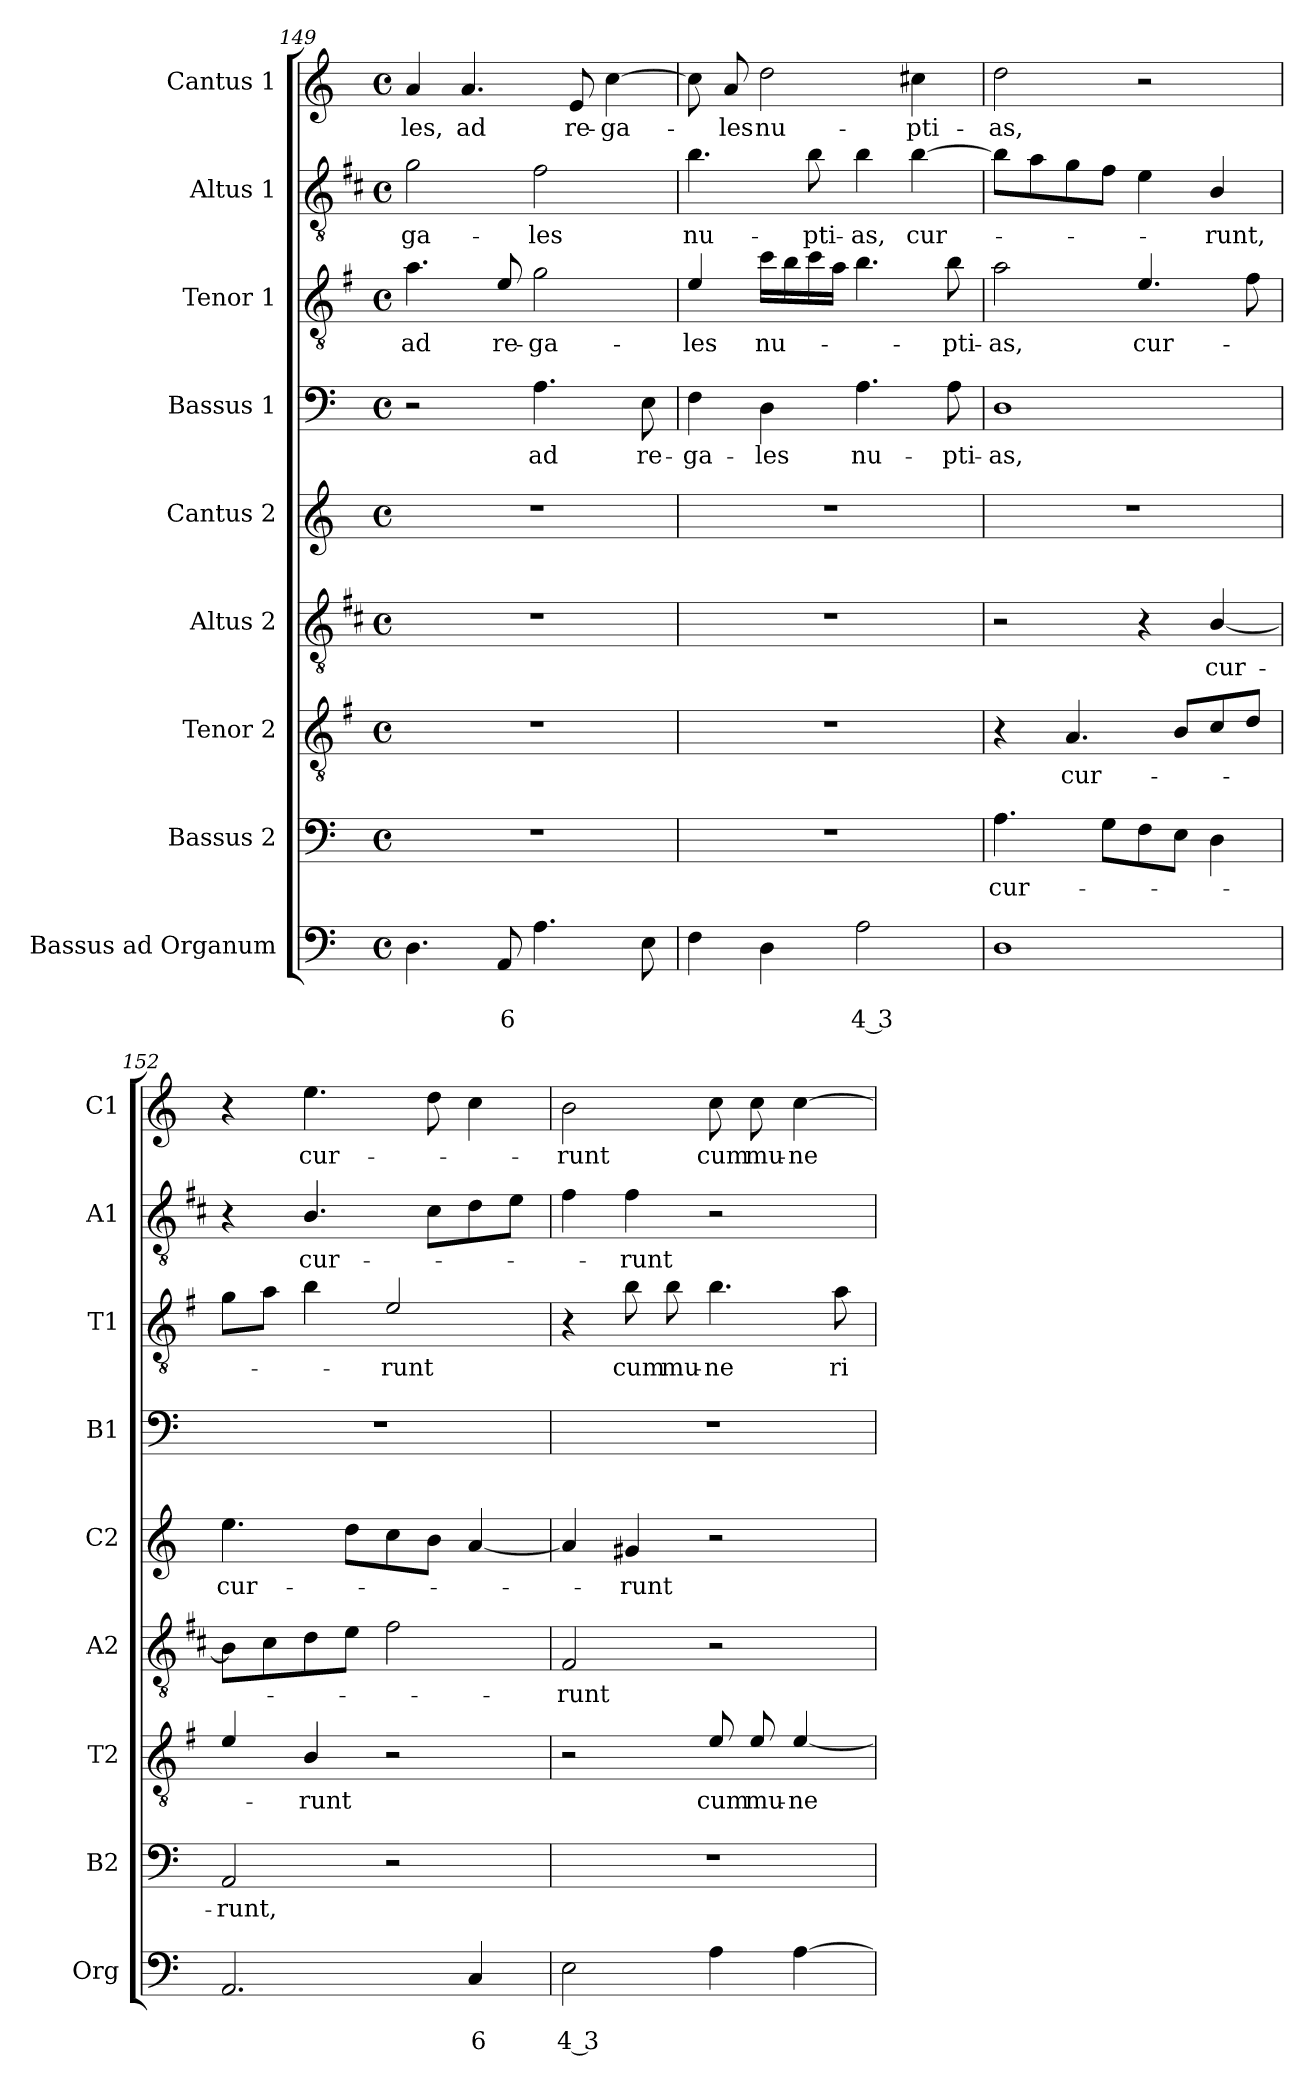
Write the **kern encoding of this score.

**kern	**text	**text	**kern	**text	**kern	**text	**kern	**text	**kern	**text	**kern	**text	**kern	**text	**kern	**text	**kern	**text
*part9	*part9	*part9	*part8	*part8	*part7	*part7	*part6	*part6	*part5	*part5	*part4	*part4	*part3	*part3	*part2	*part2	*part1	*part1
*staff9	*staff9	*staff9	*staff8	*staff8	*staff7	*staff7	*staff6	*staff6	*staff5	*staff5	*staff4	*staff4	*staff3	*staff3	*staff2	*staff2	*staff1	*staff1
*I"Bassus ad Organum	*	*	*I"Bassus 2	*	*I"Tenor 2	*	*I"Altus 2	*	*I"Cantus 2	*	*I"Bassus 1	*	*I"Tenor 1	*	*I"Altus 1	*	*I"Cantus 1	*
*I'Org	*	*	*I'B2	*	*I'T2	*	*I'A2	*	*I'C2	*	*I'B1	*	*I'T1	*	*I'A1	*	*I'C1	*
*clefF4	*	*	*clefF4	*	*clefGv2	*	*clefGv2	*	*clefG2	*	*clefF4	*	*clefGv2	*	*clefGv2	*	*clefG2	*
*	*	*	*	*	*ITrd4c7	*	*ITrd1c2	*	*	*	*	*	*ITrd4c7	*	*ITrd1c2	*	*	*
*k[]	*	*	*k[]	*	*k[]	*	*k[]	*	*k[]	*	*k[]	*	*k[]	*	*k[]	*	*k[]	*
*C:	*	*	*C:	*	*C:	*	*C:	*	*C:	*	*C:	*	*C:	*	*C:	*	*C:	*
*M4/4	*	*	*M4/4	*	*M4/4	*	*M4/4	*	*M4/4	*	*M4/4	*	*M4/4	*	*M4/4	*	*M4/4	*
*met(c)	*	*	*met(c)	*	*met(c)	*	*met(c)	*	*met(c)	*	*met(c)	*	*met(c)	*	*met(c)	*	*met(c)	*
=149	=149	=149	=149	=149	=149	=149	=149	=149	=149	=149	=149	=149	=149	=149	=149	=149	=149	=149
!	!	!	!	!	!	!	!	!	!	!	!	!	!	!LO:LY:b	!	!LO:LY:b	!	!LO:LY:b
4.D\	.	.	1r	.	1r	.	1r	.	1r	.	2r	.	4.d\	ad	2f\	-ga-	4a/	-les,
!	!	!	!	!	!	!	!	!	!	!	!	!	!	!	!	!	!	!LO:LY:b
.	.	.	.	.	.	.	.	.	.	.	.	.	.	.	.	.	4.a/	ad
!	!	!LO:LY:b	!	!	!	!	!	!	!	!	!	!	!	!LO:LY:b	!	!	!	!
8AA/	.	6	.	.	.	.	.	.	.	.	.	.	8A/	re-	.	.	.	.
!	!	!	!	!	!	!	!	!	!	!	!	!LO:LY:b	!	!LO:LY:b	!	!LO:LY:b	!	!
4.A\	.	.	.	.	.	.	.	.	.	.	4.A\	ad	2c\	-ga-	2e\	-les	.	.
!	!	!	!	!	!	!	!	!	!	!	!	!	!	!	!	!	!	!LO:LY:b
.	.	.	.	.	.	.	.	.	.	.	.	.	.	.	.	.	8e/	re-
!	!	!	!	!	!	!	!	!	!	!	!	!	!	!	!	!	!	!LO:LY:b
.	.	.	.	.	.	.	.	.	.	.	.	.	.	.	.	.	[4cc\	-ga-
!	!	!	!	!	!	!	!	!	!	!	!	!LO:LY:b	!	!	!	!	!	!
8E\	.	.	.	.	.	.	.	.	.	.	8E\	re-	.	.	.	.	.	.
=150	=150	=150	=150	=150	=150	=150	=150	=150	=150	=150	=150	=150	=150	=150	=150	=150	=150	=150
!	!	!	!	!	!	!	!	!	!	!	!	!LO:LY:b	!	!LO:LY:b	!	!LO:LY:b	!	!
4F\	.	.	1r	.	1r	.	1r	.	1r	.	4F\	-ga-	4A/	-les	4.a\	nu-	8cc\]	.
!	!	!	!	!	!	!	!	!	!	!	!	!	!	!	!	!	!	!LO:LY:b
.	.	.	.	.	.	.	.	.	.	.	.	.	.	.	.	.	8a/	-les
!	!	!	!	!	!	!	!	!	!	!	!	!LO:LY:b	!	!LO:LY:b	!	!	!	!LO:LY:b
4D\	.	.	.	.	.	.	.	.	.	.	4D\	-les	16f\LL	nu-	.	.	2dd\	nu-
.	.	.	.	.	.	.	.	.	.	.	.	.	16e\	.	.	.	.	.
!	!	!	!	!	!	!	!	!	!	!	!	!	!	!	!	!LO:LY:b	!	!
.	.	.	.	.	.	.	.	.	.	.	.	.	16f\	.	8a\	-pti-	.	.
.	.	.	.	.	.	.	.	.	.	.	.	.	16d\JJ	.	.	.	.	.
!	!	!LO:LY:b	!	!	!	!	!	!	!	!	!	!LO:LY:b	!	!	!	!LO:LY:b	!	!
2A\	.	4 3	.	.	.	.	.	.	.	.	4.A\	nu-	4.e\	.	4a\	-as,	.	.
!	!	!	!	!	!	!	!	!	!	!	!	!	!	!	!	!LO:LY:b	!	!LO:LY:b
.	.	.	.	.	.	.	.	.	.	.	.	.	.	.	[4a\	cur-	4cc#X\	-pti-
!	!	!	!	!	!	!	!	!	!	!	!	!LO:LY:b	!	!LO:LY:b	!	!	!	!
.	.	.	.	.	.	.	.	.	.	.	8A\	-pti-	8e\	-pti-	.	.	.	.
!!LO:LB:g=z
=151	=151	=151	=151	=151	=151	=151	=151	=151	=151	=151	=151	=151	=151	=151	=151	=151	=151	=151
!	!	!	!	!LO:LY:b	!	!	!	!	!	!	!	!LO:LY:b	!	!LO:LY:b	!	!	!	!LO:LY:b
1D	.	.	4.A\	cur-	4r	.	2r	.	1r	.	1D	-as,	2d\	-as,	8a\L]	.	2dd\	-as,
.	.	.	.	.	.	.	.	.	.	.	.	.	.	.	8g\	.	.	.
!	!	!	!	!	!	!LO:LY:b	!	!	!	!	!	!	!	!	!	!	!	!
.	.	.	.	.	4.D/	cur-	.	.	.	.	.	.	.	.	8f\	.	.	.
.	.	.	8G\L	.	.	.	.	.	.	.	.	.	.	.	8e\J	.	.	.
!	!	!	!	!	!	!	!	!	!	!	!	!	!	!LO:LY:b	!	!	!	!
.	.	.	8F\	.	.	.	4r	.	.	.	.	.	4.A/	cur-	4d\	.	2r	.
.	.	.	8E\J	.	8E/L	.	.	.	.	.	.	.	.	.	.	.	.	.
!	!	!	!	!	!	!	!	!LO:LY:b	!	!	!	!	!	!	!	!LO:LY:b	!	!
.	.	.	4D\	.	8F/	.	[4A/	cur-	.	.	.	.	.	.	4A/	-runt,	.	.
.	.	.	.	.	8G/J	.	.	.	.	.	.	.	8B\	.	.	.	.	.
=152	=152	=152	=152	=152	=152	=152	=152	=152	=152	=152	=152	=152	=152	=152	=152	=152	=152	=152
!	!	!	!	!LO:LY:b	!	!	!	!	!	!LO:LY:b	!	!	!	!	!	!	!	!
2.AA/	.	.	2AA/	-runt,	4A/	.	8A\L]	.	4.ee\	cur-	1r	.	8c\L	.	4r	.	4r	.
.	.	.	.	.	.	.	8B\	.	.	.	.	.	8d\J	.	.	.	.	.
!	!	!	!	!	!	!LO:LY:b	!	!	!	!	!	!	!	!	!	!LO:LY:b	!	!LO:LY:b
.	.	.	.	.	4E/	-runt	8c\	.	.	.	.	.	4e\	.	4.A/	cur-	4.ee\	cur-
.	.	.	.	.	.	.	8d\J	.	8dd\L	.	.	.	.	.	.	.	.	.
!	!	!	!	!	!	!	!	!	!	!	!	!	!	!LO:LY:b	!	!	!	!
.	.	.	2r	.	2r	.	2e\	.	8cc\	.	.	.	2A/	-runt	.	.	.	.
.	.	.	.	.	.	.	.	.	8b\J	.	.	.	.	.	8B\L	.	8dd\	.
!	!	!LO:LY:b	!	!	!	!	!	!	!	!	!	!	!	!	!	!	!	!
4C/	.	6	.	.	.	.	.	.	[4a/	.	.	.	.	.	8c\	.	4cc\	.
.	.	.	.	.	.	.	.	.	.	.	.	.	.	.	8d\J	.	.	.
=153	=153	=153	=153	=153	=153	=153	=153	=153	=153	=153	=153	=153	=153	=153	=153	=153	=153	=153
!	!	!LO:LY:b	!	!	!	!	!	!LO:LY:b	!	!	!	!	!	!	!	!	!	!LO:LY:b
2E\	.	4 3	1r	.	2r	.	2E/	-runt	4a/]	.	1r	.	4r	.	4e\	.	2b\	-runt
!	!	!	!	!	!	!	!	!	!	!LO:LY:b	!	!	!	!LO:LY:b	!	!LO:LY:b	!	!
.	.	.	.	.	.	.	.	.	4g#X/	-runt	.	.	8e\	cum	4e\	-runt	.	.
!	!	!	!	!	!	!	!	!	!	!	!	!	!	!LO:LY:b	!	!	!	!
.	.	.	.	.	.	.	.	.	.	.	.	.	8e\	mu-	.	.	.	.
!	!	!	!	!	!	!LO:LY:b	!	!	!	!	!	!	!	!LO:LY:b	!	!	!	!LO:LY:b
4A\	.	.	.	.	8A/	cum	2r	.	2r	.	.	.	4.e\	-ne	2r	.	8cc\	cum
!	!	!	!	!	!	!LO:LY:b	!	!	!	!	!	!	!	!	!	!	!	!LO:LY:b
.	.	.	.	.	8A/	mu-	.	.	.	.	.	.	.	.	.	.	8cc\	mu-
!	!	!	!	!	!	!LO:LY:b	!	!	!	!	!	!	!	!	!	!	!	!LO:LY:b
[4A\	.	.	.	.	[4A/	-ne	.	.	.	.	.	.	.	.	.	.	[4cc\	-ne
!	!	!	!	!	!	!	!	!	!	!	!	!	!	!LO:LY:b	!	!	!	!
.	.	.	.	.	.	.	.	.	.	.	.	.	8d\	ri-	.	.	.	.
=	=	=	=	=	=	=	=	=	=	=	=	=	=	=	=	=	=	=
*-	*-	*-	*-	*-	*-	*-	*-	*-	*-	*-	*-	*-	*-	*-	*-	*-	*-	*-
